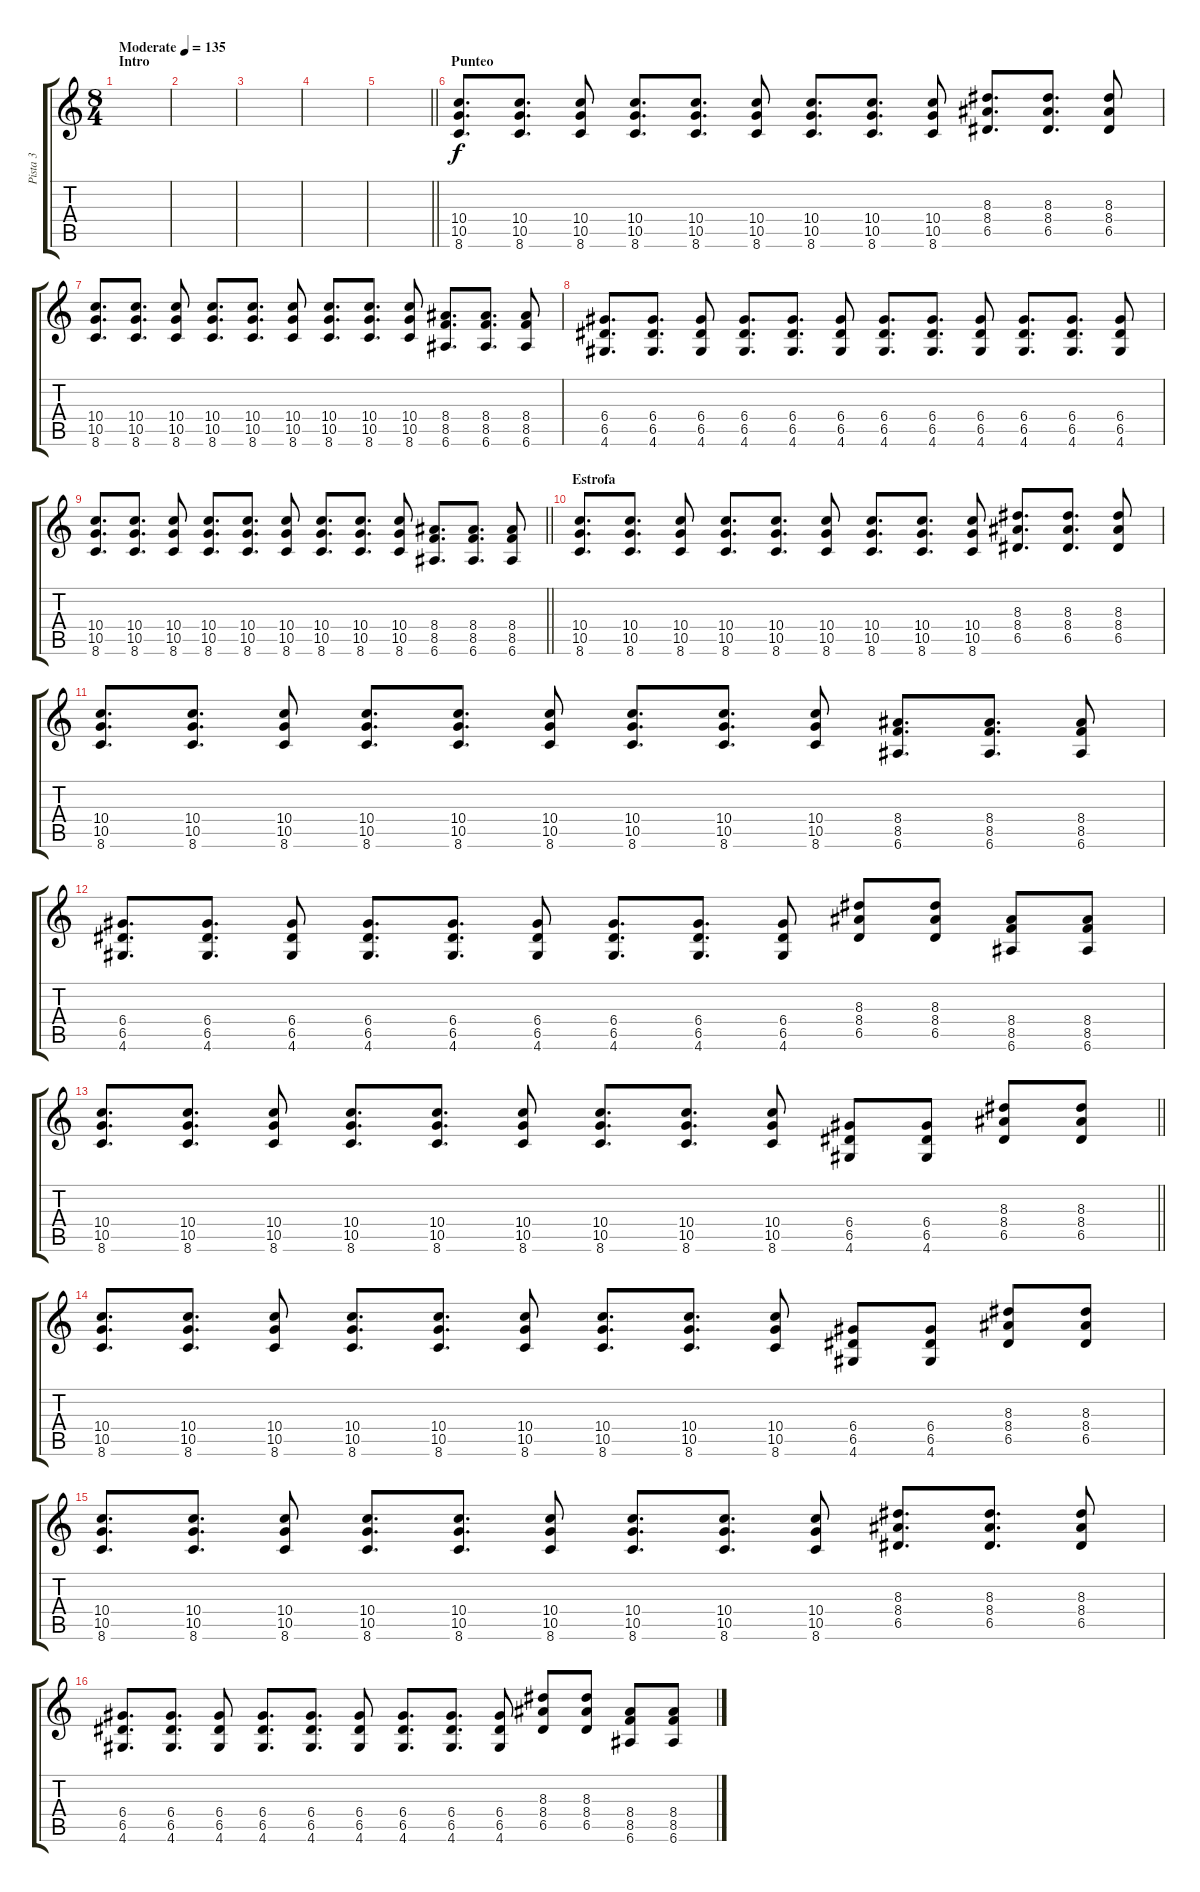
\track ("Pista 3" "Pista 3") {instrument overdrivenguitar}
\staff {score tabs}
\tuning (E4 B3 G3 D3 A2 E2) {hide}
\ts (8 4)
\section ("" "Intro")
\tempo (135 "Moderate")
\clef g2
\ks c
|
|
|
|
\barLineRight lightlight
|
\section ("" "Punteo")
(10.4 10.5 8.6).8{d} (10.4 10.5 8.6).8{d} (10.4 10.5 8.6).8 (10.4 10.5 8.6).8{d} (10.4 10.5 8.6).8{d} (10.4 10.5 8.6).8 (10.4 10.5 8.6).8{d} (10.4 10.5 8.6).8{d} (10.4 10.5 8.6).8 (8.3 8.4 6.5).8{d} (8.3 8.4 6.5).8{d} (8.3 8.4 6.5).8 |
(10.4 10.5 8.6).8{d} (10.4 10.5 8.6).8{d} (10.4 10.5 8.6).8 (10.4 10.5 8.6).8{d} (10.4 10.5 8.6).8{d} (10.4 10.5 8.6).8 (10.4 10.5 8.6).8{d} (10.4 10.5 8.6).8{d} (10.4 10.5 8.6).8 (8.4 8.5 6.6).8{d} (8.4 8.5 6.6).8{d} (8.4 8.5 6.6).8 |
(6.4 6.5 4.6).8{d} (6.4 6.5 4.6).8{d} (6.4 6.5 4.6).8 (6.4 6.5 4.6).8{d} (6.4 6.5 4.6).8{d} (6.4 6.5 4.6).8 (6.4 6.5 4.6).8{d} (6.4 6.5 4.6).8{d} (6.4 6.5 4.6).8 (6.4 6.5 4.6).8{d} (6.4 6.5 4.6).8{d} (6.4 6.5 4.6).8 |
\barLineRight lightlight
(10.4 10.5 8.6).8{d} (10.4 10.5 8.6).8{d} (10.4 10.5 8.6).8 (10.4 10.5 8.6).8{d} (10.4 10.5 8.6).8{d} (10.4 10.5 8.6).8 (10.4 10.5 8.6).8{d} (10.4 10.5 8.6).8{d} (10.4 10.5 8.6).8 (8.4 8.5 6.6).8{d} (8.4 8.5 6.6).8{d} (8.4 8.5 6.6).8 |
\section ("" "Estrofa")
(10.4 10.5 8.6).8{d} (10.4 10.5 8.6).8{d} (10.4 10.5 8.6).8 (10.4 10.5 8.6).8{d} (10.4 10.5 8.6).8{d} (10.4 10.5 8.6).8 (10.4 10.5 8.6).8{d} (10.4 10.5 8.6).8{d} (10.4 10.5 8.6).8 (8.3 8.4 6.5).8{d} (8.3 8.4 6.5).8{d} (8.3 8.4 6.5).8 |
(10.4 10.5 8.6).8{d} (10.4 10.5 8.6).8{d} (10.4 10.5 8.6).8 (10.4 10.5 8.6).8{d} (10.4 10.5 8.6).8{d} (10.4 10.5 8.6).8 (10.4 10.5 8.6).8{d} (10.4 10.5 8.6).8{d} (10.4 10.5 8.6).8 (8.4 8.5 6.6).8{d} (8.4 8.5 6.6).8{d} (8.4 8.5 6.6).8 |
(6.4 6.5 4.6).8{d} (6.4 6.5 4.6).8{d} (6.4 6.5 4.6).8 (6.4 6.5 4.6).8{d} (6.4 6.5 4.6).8{d} (6.4 6.5 4.6).8 (6.4 6.5 4.6).8{d} (6.4 6.5 4.6).8{d} (6.4 6.5 4.6).8 (8.3 8.4 6.5).8 (8.3 8.4 6.5).8 (8.4 8.5 6.6).8 (8.4 8.5 6.6).8 |
\barLineRight lightlight
(10.4 10.5 8.6).8{d} (10.4 10.5 8.6).8{d} (10.4 10.5 8.6).8 (10.4 10.5 8.6).8{d} (10.4 10.5 8.6).8{d} (10.4 10.5 8.6).8 (10.4 10.5 8.6).8{d} (10.4 10.5 8.6).8{d} (10.4 10.5 8.6).8 (6.4 6.5 4.6).8 (6.4 6.5 4.6).8 (8.3 8.4 6.5).8 (8.3 8.4 6.5).8 |
\section ("" "")
(10.4 10.5 8.6).8{d} (10.4 10.5 8.6).8{d} (10.4 10.5 8.6).8 (10.4 10.5 8.6).8{d} (10.4 10.5 8.6).8{d} (10.4 10.5 8.6).8 (10.4 10.5 8.6).8{d} (10.4 10.5 8.6).8{d} (10.4 10.5 8.6).8 (6.4 6.5 4.6).8 (6.4 6.5 4.6).8 (8.3 8.4 6.5).8 (8.3 8.4 6.5).8 |
(10.4 10.5 8.6).8{d} (10.4 10.5 8.6).8{d} (10.4 10.5 8.6).8 (10.4 10.5 8.6).8{d} (10.4 10.5 8.6).8{d} (10.4 10.5 8.6).8 (10.4 10.5 8.6).8{d} (10.4 10.5 8.6).8{d} (10.4 10.5 8.6).8 (8.3 8.4 6.5).8{d} (8.3 8.4 6.5).8{d} (8.3 8.4 6.5).8 |
(6.4 6.5 4.6).8{d} (6.4 6.5 4.6).8{d} (6.4 6.5 4.6).8 (6.4 6.5 4.6).8{d} (6.4 6.5 4.6).8{d} (6.4 6.5 4.6).8 (6.4 6.5 4.6).8{d} (6.4 6.5 4.6).8{d} (6.4 6.5 4.6).8 (8.3 8.4 6.5).8 (8.3 8.4 6.5).8 (8.4 8.5 6.6).8 (8.4 8.5 6.6).8
